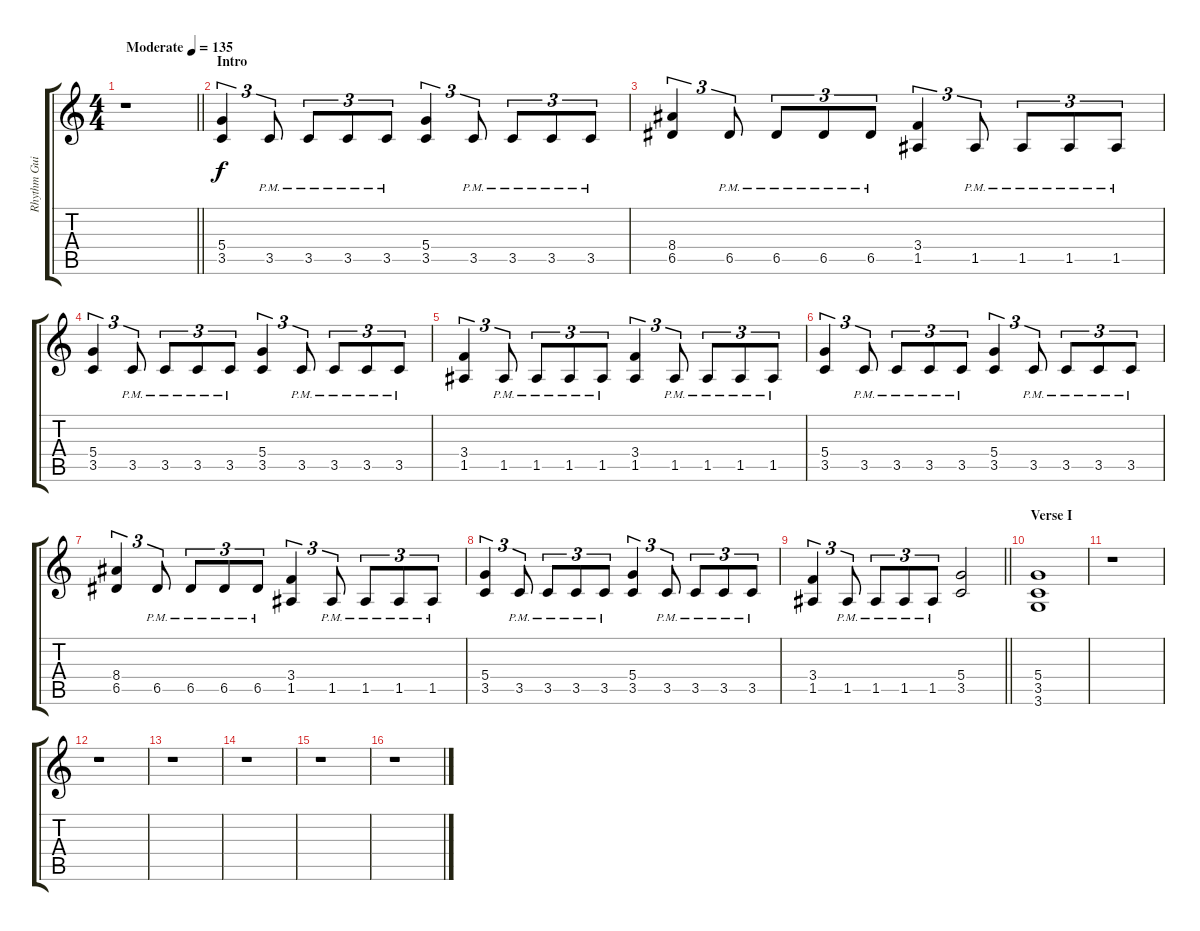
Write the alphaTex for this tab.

\track ("Rhythm Guitar" "Rhythm Gui") {instrument overdrivenguitar}
\staff {score tabs}
\tuning (E4 B3 G3 D3 A2 E2) {hide}
\ts (4 4)
\tempo (135 "Moderate")
\clef g2
\barLineRight lightlight
\ks c
r.1{dy f instrument overdrivenguitar} |
\section ("" "Intro")
(5.4 3.5).4{tu (3 2)} 3.5{pm}.8{tu (3 2)} 3.5{pm}.8{tu (3 2)} 3.5{pm}.8{tu (3 2)} 3.5{pm}.8{tu (3 2)} (5.4 3.5).4{tu (3 2)} 3.5{pm}.8{tu (3 2)} 3.5{pm}.8{tu (3 2)} 3.5{pm}.8{tu (3 2)} 3.5{pm}.8{tu (3 2)} |
(8.4 6.5).4{tu (3 2)} 6.5{pm}.8{tu (3 2)} 6.5{pm}.8{tu (3 2)} 6.5{pm}.8{tu (3 2)} 6.5{pm}.8{tu (3 2)} (3.4 1.5).4{tu (3 2)} 1.5{pm}.8{tu (3 2)} 1.5{pm}.8{tu (3 2)} 1.5{pm}.8{tu (3 2)} 1.5{pm}.8{tu (3 2)} |
(5.4 3.5).4{tu (3 2)} 3.5{pm}.8{tu (3 2)} 3.5{pm}.8{tu (3 2)} 3.5{pm}.8{tu (3 2)} 3.5{pm}.8{tu (3 2)} (5.4 3.5).4{tu (3 2)} 3.5{pm}.8{tu (3 2)} 3.5{pm}.8{tu (3 2)} 3.5{pm}.8{tu (3 2)} 3.5{pm}.8{tu (3 2)} |
(3.4 1.5).4{tu (3 2)} 1.5{pm}.8{tu (3 2)} 1.5{pm}.8{tu (3 2)} 1.5{pm}.8{tu (3 2)} 1.5{pm}.8{tu (3 2)} (3.4 1.5).4{tu (3 2)} 1.5{pm}.8{tu (3 2)} 1.5{pm}.8{tu (3 2)} 1.5{pm}.8{tu (3 2)} 1.5{pm}.8{tu (3 2)} |
(5.4 3.5).4{tu (3 2)} 3.5{pm}.8{tu (3 2)} 3.5{pm}.8{tu (3 2)} 3.5{pm}.8{tu (3 2)} 3.5{pm}.8{tu (3 2)} (5.4 3.5).4{tu (3 2)} 3.5{pm}.8{tu (3 2)} 3.5{pm}.8{tu (3 2)} 3.5{pm}.8{tu (3 2)} 3.5{pm}.8{tu (3 2)} |
(8.4 6.5).4{tu (3 2)} 6.5{pm}.8{tu (3 2)} 6.5{pm}.8{tu (3 2)} 6.5{pm}.8{tu (3 2)} 6.5{pm}.8{tu (3 2)} (3.4 1.5).4{tu (3 2)} 1.5{pm}.8{tu (3 2)} 1.5{pm}.8{tu (3 2)} 1.5{pm}.8{tu (3 2)} 1.5{pm}.8{tu (3 2)} |
(5.4 3.5).4{tu (3 2)} 3.5{pm}.8{tu (3 2)} 3.5{pm}.8{tu (3 2)} 3.5{pm}.8{tu (3 2)} 3.5{pm}.8{tu (3 2)} (5.4 3.5).4{tu (3 2)} 3.5{pm}.8{tu (3 2)} 3.5{pm}.8{tu (3 2)} 3.5{pm}.8{tu (3 2)} 3.5{pm}.8{tu (3 2)} |
\barLineRight lightlight
(3.4 1.5).4{tu (3 2)} 1.5{pm}.8{tu (3 2)} 1.5{pm}.8{tu (3 2)} 1.5{pm}.8{tu (3 2)} 1.5{pm}.8{tu (3 2)} (5.4 3.5).2 |
\section ("" "Verse I")
(5.4 3.5 3.6).1 |
r.1 |
r.1 |
r.1 |
r.1 |
r.1 |
r.1
